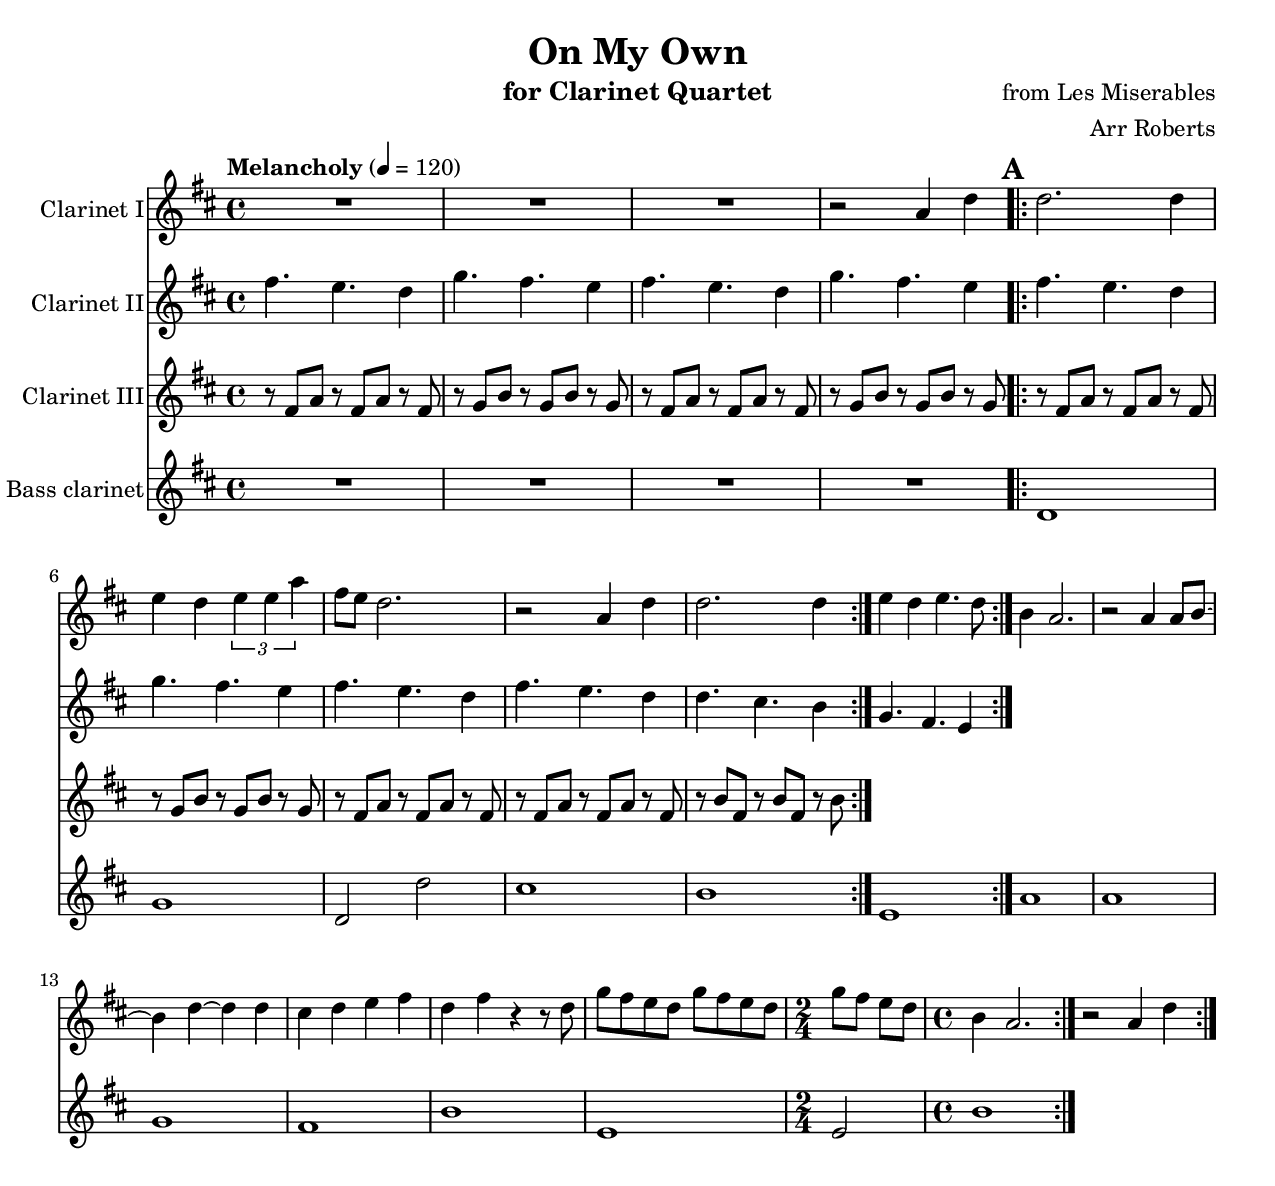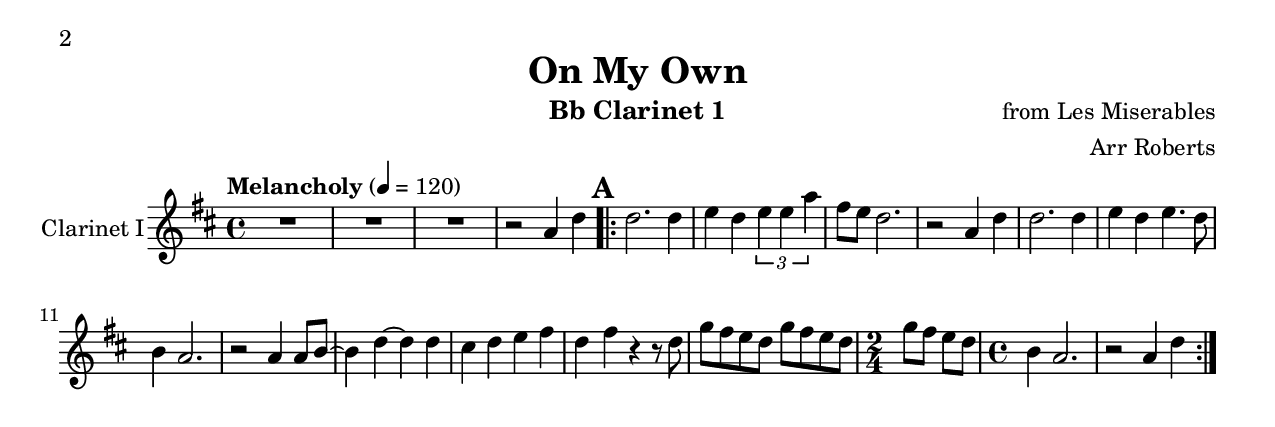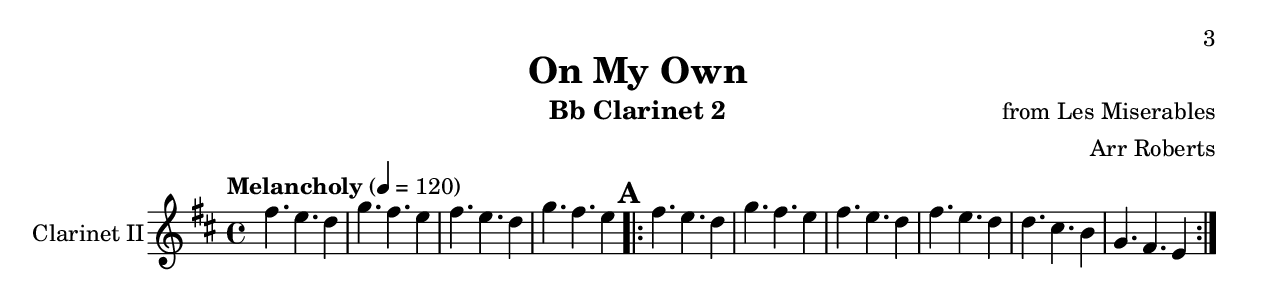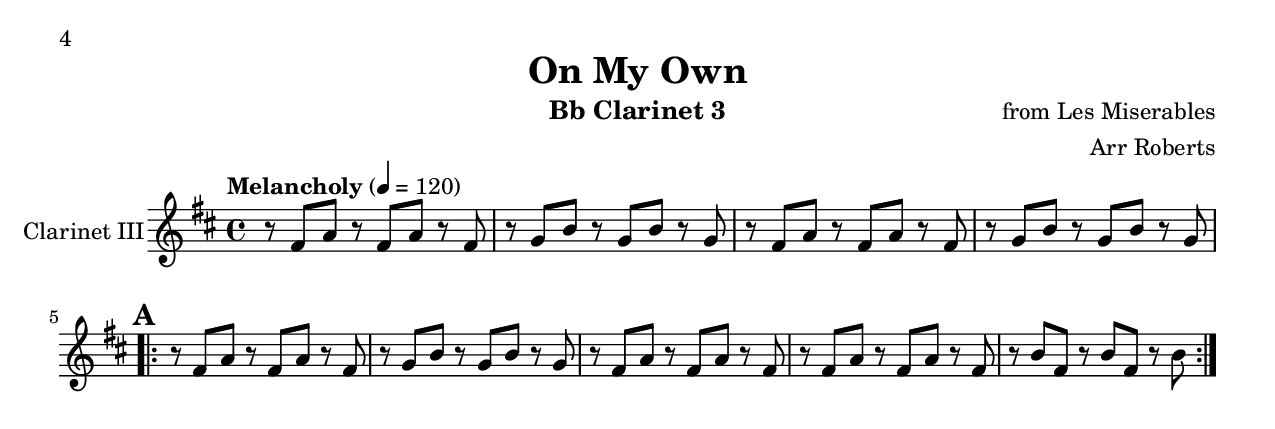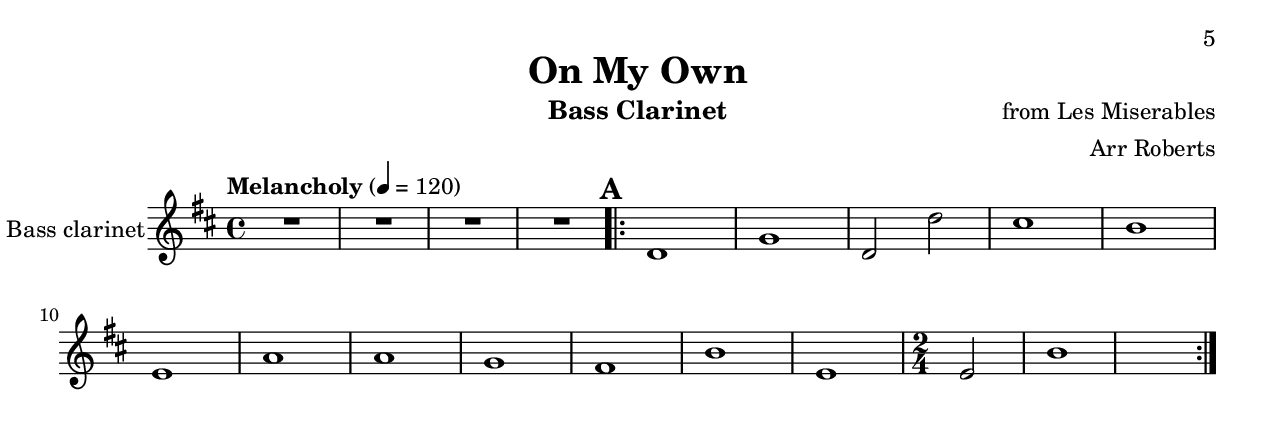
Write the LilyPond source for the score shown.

\version "2.16.0"
\include "english.ly"

\paper {
  #(set-paper-size "letter")
}

global = {
  \key d \major
  \time 4/4
  \tempo "Melancholy" 4=120
  \set Score.markFormatter = #format-mark-box-alphabet
}

%% 2 and 3 should be 16ths not 8ths.

scoreAClarinetI = \relative c'' {
    \global
    \transposition c'
    % Music follows here.

    R1 |
    R1 |
    R1 |
    r2 a4 d4  \mark \default |
    \repeat volta 2 { d2. d4 |
    e4 d4 \times 2/3 { e4 e4 a4 } |
    fs8  e d2. |
    r2 a4 d4 |
    d2. d4 |
    e4 d e4. d8 |
    b4 a2. |
    r2 a4 a8 b8~ |
    b4 d4~d4 d4 |
    cs4 d4 e4 fs4 |
    d4 fs4 r4 r8 d8 |
    g8 fs e d g fs e d |
    \time 2/4 g8 fs e d |
    \time 4/4 b4 a2. |
    r2 a4 d4 } |
}

scoreAClarinetII = \relative c'' {
    \global
    \transposition c'
    % Music follows here.

    fs4. e4. d4 |
    g4. fs4. e4 |
    fs4. e4. d4 |
    g4. fs4. e4  \mark \default |
    \repeat volta 2 { fs4. e4. d4 |
    g4. fs4. e4 |
    fs4. e4. d4 |
    fs4. e4. d4 |
    d4. cs4. b4 |

    g4. fs4. e4 } |
}

scoreAClarinetIII = \relative c' {
    \global
    \transposition c'
    % Music follows here.

    r8 fs a r fs a r fs |
    r8 g b r g b r g |
    r8 fs a r fs a r fs |
    r8 g b r g b r g  \mark \default |
    \repeat volta 2 { r8 fs a r fs a r fs |
    r8 g b r g b r g |
    r8 fs a r fs a r fs |
    r8 fs a r fs a r fs |
    r8 b fs r b fs r b  |

    
    } |
}

scoreABassClarinet = \relative c' {
    \global
    \transposition c'
    % Music follows here.

    R1 |
    R1 |
    R1 |
    R1  \mark \default |
    \repeat volta 2 { d1 |
    g1 |
    d2 d'2  |
    cs1 |
    b1 |
    e,1 |
    a1 |
    a1 |
    g1 |
    fs1 |
    b1 |
    e,1 |
    \time 2/4  e2 |
    b'1 } |
}


scoreAClarinetIPart = \new Staff \with {
  instrumentName = "Clarinet I"
  midiInstrument = "clarinet"
} \scoreAClarinetI

scoreAClarinetIIPart = \new Staff \with {
  instrumentName = "Clarinet II"
  midiInstrument = "clarinet"
} \scoreAClarinetII

scoreAClarinetIIIPart = \new Staff \with {
  instrumentName = "Clarinet III"
  midiInstrument = "clarinet"
} \scoreAClarinetIII

scoreABassClarinetPart = \new Staff \with {
  instrumentName = "Bass clarinet"
  midiInstrument = "clarinet"
} \scoreABassClarinet

\bookpart { 
    \header {
      title = "On My Own"
      instrument = "for Clarinet Quartet"
      composer = "from Les Miserables"
      arranger = "Arr Roberts"
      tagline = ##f
    }
    
    \score {
      <<
        \scoreAClarinetIPart
        \scoreAClarinetIIPart
        \scoreAClarinetIIIPart
        \scoreABassClarinetPart
      >>
      \layout { }
      \midi { }
    }
}

\paper {
    raggied-bottom = ##t
}

\bookpart {
   \header {
      title = "On My Own"
      instrument = "Bb Clarinet 1"
      composer = "from Les Miserables"
      arranger = "Arr Roberts"
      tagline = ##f
    }
    \score { \scoreAClarinetIPart }
}


\bookpart {
   \header {
      title = "On My Own"
      instrument = "Bb Clarinet 2"
      composer = "from Les Miserables"
      arranger = "Arr Roberts"
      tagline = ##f
    }
    \score { \scoreAClarinetIIPart }
}

\bookpart {
   \header {
      title = "On My Own"
      instrument = "Bb Clarinet 3"
      composer = "from Les Miserables"
      arranger = "Arr Roberts"
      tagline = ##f
    }
    \score { \scoreAClarinetIIIPart }
}

\bookpart {
   \header {
      title = "On My Own"
      instrument = "Bass Clarinet"
      composer = "from Les Miserables"
      arranger = "Arr Roberts"
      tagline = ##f
    }
    \score { \scoreABassClarinetPart }
}
